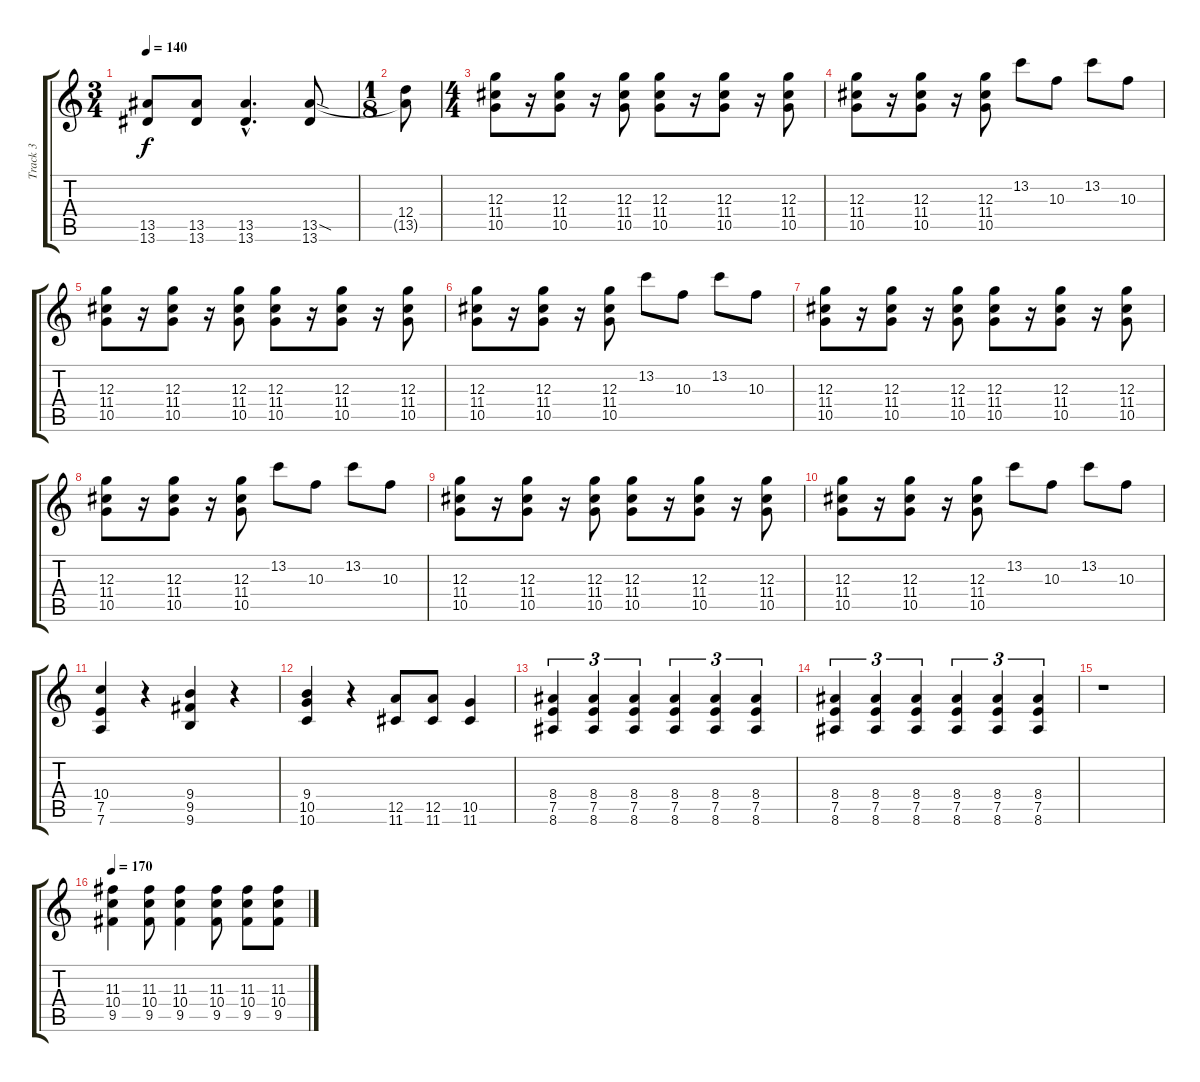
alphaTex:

\track ("Track 3" "Track 3") {instrument distortionguitar}
\staff {score tabs}
\tuning (E4 B3 G3 D3 A2 D2) {hide}
\ts (3 4)
\tempo 140
\clef g2
\ks c
(13.5 13.6).8{dy f} (13.5 13.6).8 (13.5{hac} 13.6{hac}).4{d} (13.5{sod} 13.6).8 |
\ts (1 8)
(12.4{t} 13.5{t}).8 |
\ts (4 4)
(12.3 11.4 10.5).8 r.16 (12.3 11.4 10.5).8 r.16 (12.3 11.4 10.5).8 (12.3 11.4 10.5).8 r.16 (12.3 11.4 10.5).8 r.16 (12.3 11.4 10.5).8 |
(12.3 11.4 10.5).8 r.16 (12.3 11.4 10.5).8 r.16 (12.3 11.4 10.5).8 13.2.8 10.3.8 13.2.8 10.3.8 |
(12.3 11.4 10.5).8 r.16 (12.3 11.4 10.5).8 r.16 (12.3 11.4 10.5).8 (12.3 11.4 10.5).8 r.16 (12.3 11.4 10.5).8 r.16 (12.3 11.4 10.5).8 |
(12.3 11.4 10.5).8 r.16 (12.3 11.4 10.5).8 r.16 (12.3 11.4 10.5).8 13.2.8 10.3.8 13.2.8 10.3.8 |
(12.3 11.4 10.5).8 r.16 (12.3 11.4 10.5).8 r.16 (12.3 11.4 10.5).8 (12.3 11.4 10.5).8 r.16 (12.3 11.4 10.5).8 r.16 (12.3 11.4 10.5).8 |
(12.3 11.4 10.5).8 r.16 (12.3 11.4 10.5).8 r.16 (12.3 11.4 10.5).8 13.2.8 10.3.8 13.2.8 10.3.8 |
(12.3 11.4 10.5).8 r.16 (12.3 11.4 10.5).8 r.16 (12.3 11.4 10.5).8 (12.3 11.4 10.5).8 r.16 (12.3 11.4 10.5).8 r.16 (12.3 11.4 10.5).8 |
(12.3 11.4 10.5).8 r.16 (12.3 11.4 10.5).8 r.16 (12.3 11.4 10.5).8 13.2.8 10.3.8 13.2.8 10.3.8 |
(10.4 7.5 7.6).4 r.4 (9.4 9.5 9.6).4 r.4 |
(9.4 10.5 10.6).4 r.4 (12.5 11.6).8 (12.5 11.6).8 (10.5 11.6).4 |
(8.4 7.5 8.6).4{tu (3 2)} (8.4 7.5 8.6).4{tu (3 2)} (8.4 7.5 8.6).4{tu (3 2)} (8.4 7.5 8.6).4{tu (3 2)} (8.4 7.5 8.6).4{tu (3 2)} (8.4 7.5 8.6).4{tu (3 2)} |
(8.4 7.5 8.6).4{tu (3 2)} (8.4 7.5 8.6).4{tu (3 2)} (8.4 7.5 8.6).4{tu (3 2)} (8.4 7.5 8.6).4{tu (3 2)} (8.4 7.5 8.6).4{tu (3 2)} (8.4 7.5 8.6).4{tu (3 2)} |
r.1 |
\tempo 170
(11.3 10.4 9.5).4 (11.3 10.4 9.5).8 (11.3 10.4 9.5).4 (11.3 10.4 9.5).8 (11.3 10.4 9.5).8 (11.3 10.4 9.5).8
